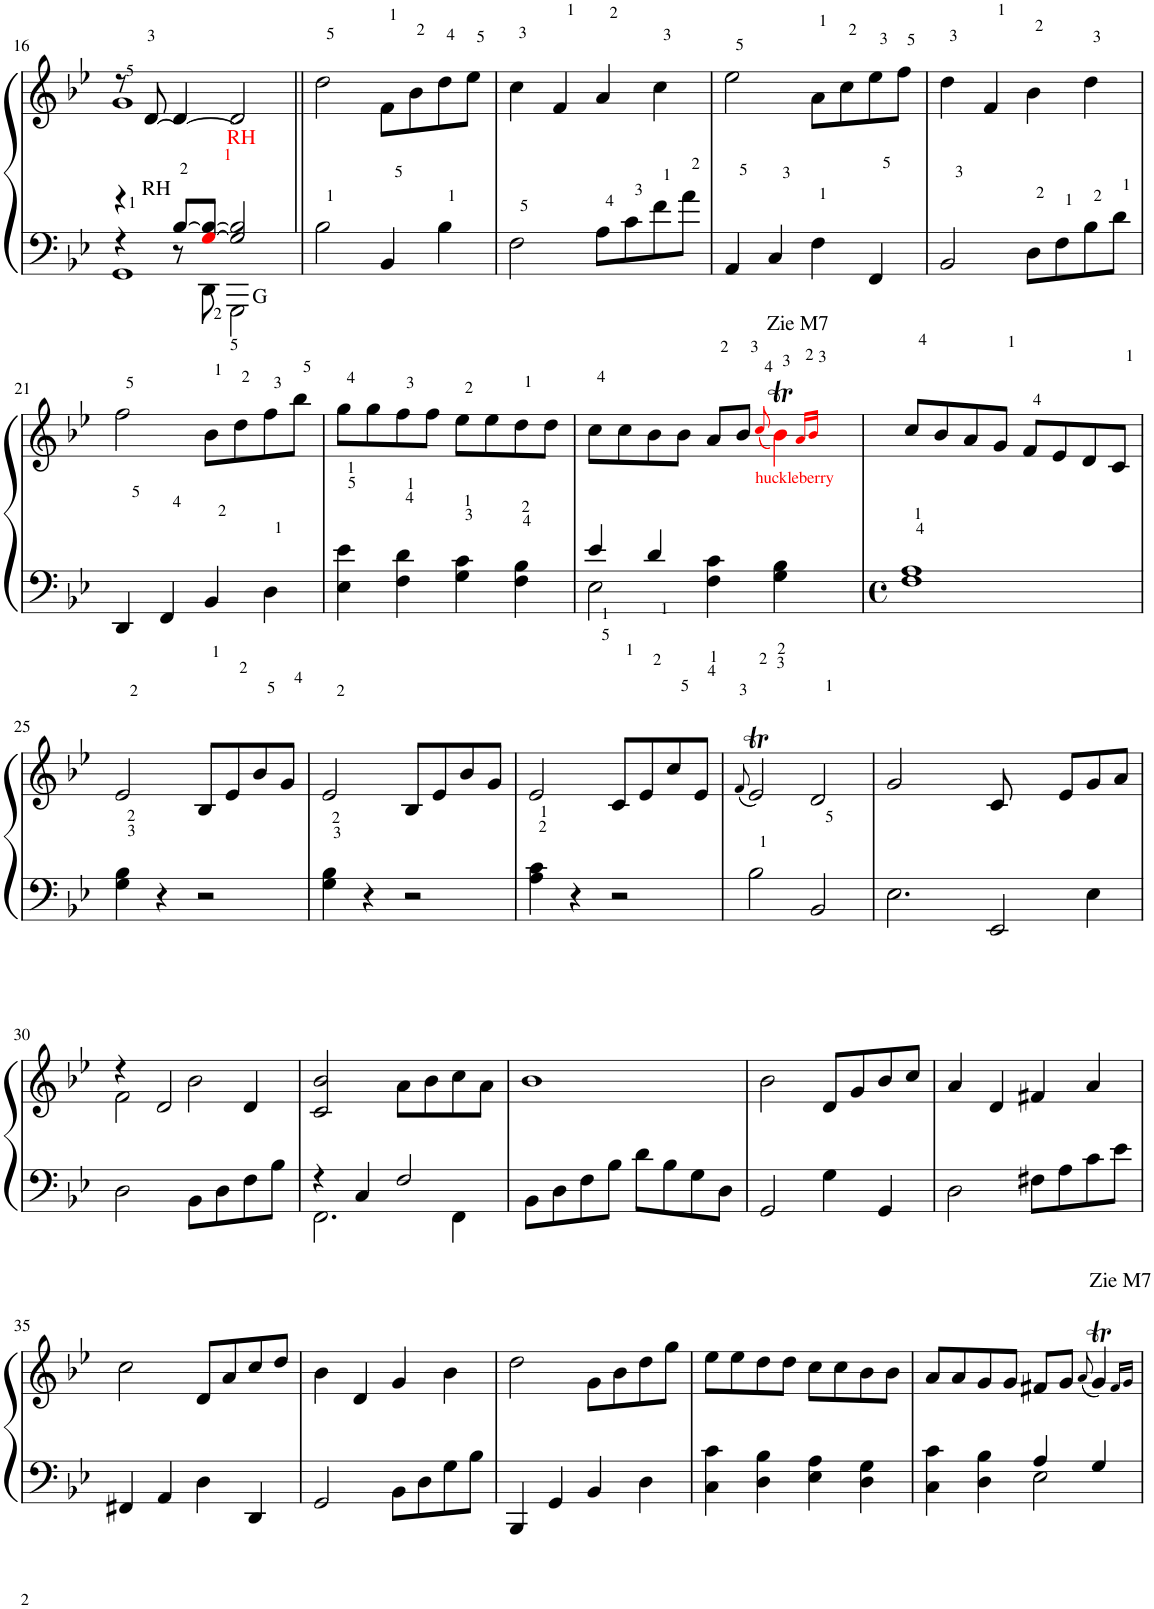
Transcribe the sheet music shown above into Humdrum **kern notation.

**kern	**kern
*part2	*part1
*staff2	*staff1
*I"Piano	*I"Piano
*I'Pno	*I'Pno
!!LO:PB:g=z
*clefF4	*clefG2
*k[b-e-]	*k[b-e-]
=16	=16
*^	*^
*	*^	*	*
4r	4r	1GG	8r	1g
.	.	.	[8d/	.
!LO:TX:a:t=RH	!	!	!	!
[8B-/L	8r	.	4d/_	.
!LO:TX:a:color=#FF0000:t=RH	!	!	!	!
[8Gi/ 8B-/_J	8DD<\	.	.	.
!LO:TX:b:t=G	!	!	!	!
2G/] 2B-/]	2GGG\	.	2d/]	.
*v	*v	*v	*	*
*	*v	*v
=17||	=17||
2B-\	2dd\
4BB-/	8f\L
.	8b-\
4B-\	8dd\
.	8ee-\J
=18	=18
2F\	4cc\
.	4f/
8A\L	4a/
8c\	.
8f\	4cc\
8a\J	.
=19	=19
4AA/	2ee-\
4C/	.
4F\	8a\L
.	8cc\
4FF/	8ee-\
.	8ff\J
=20	=20
2BB-/	4dd\
.	4f/
8D\L	4b-\
8F\	.
8B-\	4dd\
8d\J	.
!!LO:LB:g=z
=21	=21
4DD/	2ff\
4FF/	.
4BB-/	8b-\L
.	8dd\
4D\	8ff\
.	8bb-\J
=22	=22
4E-\ 4e-\	8gg\L
.	8gg\
4F\ 4d\	8ff\
.	8ff\J
4G\ 4c\	8ee-\L
.	8ee-\
4F\ 4B-\	8dd\
.	8dd\J
=23	=23
*^	*
4e-</	2E-<\	8cc\L
.	.	8cc\
4d</	.	8b-\
.	.	8b-\J
4F\<< 4c\<<	2.ryy	8a/L
.	.	8b-/J
.	.	(8qcci/
!	!	!LO:TX:a:t=Zie M7
!	!	!LO:TX:b:color=#FF0000:t=huckleberry
4G\<< 4B-\<<	.	4b-Ti\)
.	.	16qai/LL
.	.	16qb-i/JJ
4ryy	.	4ryy
*v	*v	*
=24	=24
*M4/4	*
*met(c)	*
1F 1A	8cc/L
.	8b-/
.	8a/
.	8g/J
.	8f/L
.	8e-/
.	8d/
.	8c/J
!!LO:LB:g=z
=25	=25
4G\ 4B-\	2e-/
4r	.
2r	8B-/L
.	8e-/
.	8b-/
.	8g/J
=26	=26
4G\ 4B-\	2e-/
4r	.
2r	8B-/L
.	8e-/
.	8b-/
.	8g/J
=27	=27
4A\ 4c\	2e-/
4r	.
2r	8c/L
.	8e-/
.	8cc/
.	8e-/J
=28	=28
.	(8qf/
2B-\	2e-T/)
2BB-/	2d/
=29	=29
2.E-\	2g/
.	4ryy
[4EE-/	8c/
.	8ryy
4ryy	8ryy
.	8e-/L
4E-\	8g/
.	8a/J
!!LO:LB:g=z
=30	=30
*	*^
2D\	4r	2f\
.	8ryy	.
.	2d/	.
4EE-/]	.	2b-\
8BB-\L	.	.
8D\	4d/	.
8F\	.	8ryy
8B-\J	8ryy	8ryy
*	*v	*v
=31	=31
*^	*
4r	2.FF\	2c/ 2b-/
4C/	.	.
2F/	.	8a\L
.	.	8b-\
.	4FF\	8cc\
.	.	8a\J
*v	*v	*
=32	=32
8BB-\L	1b-
8D\	.
8F\	.
8B-\J	.
8d\L	.
8B-\	.
8G\	.
8D\J	.
=33	=33
2GG/	2b-\
4G\	8d/L
.	8g/
4GG/	8b-/
.	8cc/J
=34	=34
2D\	4a/
.	4d/
8F#X\L	4f#X/
8A\	.
8c\	4a/
8e-\J	.
!!LO:LB:g=z
=35	=35
4FF#X/	2cc\
4AA/	.
4D\	8d/L
.	8a/
4DD/	8cc/
.	8dd/J
=36	=36
2GG/	4b-\
.	4d/
8BB-\L	4g/
8D\	.
8G\	4b-\
8B-\J	.
=37	=37
4BBB-/	2dd\
4GG/	.
4BB-/	8g\L
.	8b-\
4D\	8dd\
.	8gg\J
=38	=38
4C\ 4c\	8ee-\L
.	8ee-\
4D\ 4B-\	8dd\
.	8dd\J
4E-\ 4A\	8cc\L
.	8cc\
4D\ 4G\	8b-\
.	8b-\J
=39	=39
*^	*
4C\ 4c\	2ryy	8a/L
.	.	8a/
4D\ 4B-\	.	8g/
.	.	8g/J
4A/	2E-\	8f#X/L
.	.	8g/J
.	.	(8qa/
!	!	!LO:TX:a:t=Zie M7
4G/	.	4gT/)
*v	*v	*
.	16qf#/LL
.	16qg/JJ
=	=
*-	*-
